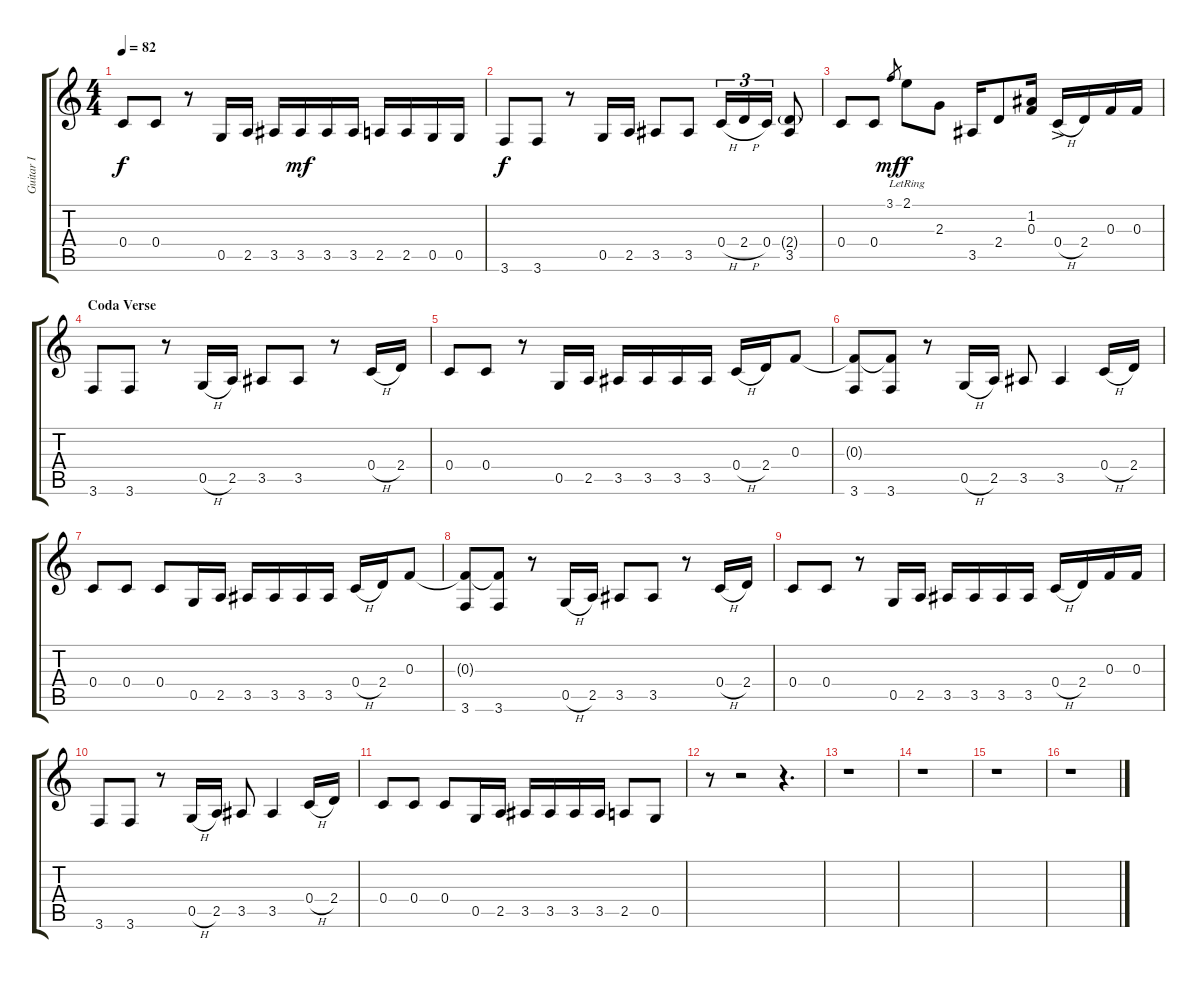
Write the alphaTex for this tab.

\track ("Guitar I" "Guitar I") {instrument acousticguitarsteel}
\staff {score tabs}
\tuning (D4 A3 F3 C3 G2 D2) {hide}
\ts (4 4)
\tempo 82
\clef g2
\ks c
0.4.8{dy f} 0.4.8 r.8 0.5.16 2.5.16 3.5.16 3.5.16{dy mf} 3.5.16 3.5.16 2.5.16 2.5.16 0.5.16 0.5.16 |
3.6.8{dy f} 3.6.8 r.8 0.5.16 2.5.16 3.5.8 3.5.8 0.4{h}.16{tu (3 2)} 2.4{h}.16{tu (3 2)} 0.4.16{tu (3 2)} (2.4{g} 3.5).8 |
0.4.8 0.4.8 3.1.8{gr dy mf} 2.1{lr}.8{dy f} 2.3.8 3.5.16 2.4.8 (1.2 0.3).16 0.4{h ac}.16 2.4.16 0.3.16 0.3.16 |
\section ("" "Coda Verse")
3.6.8 3.6.8 r.8 0.5{h}.16 2.5.16 3.5.8 3.5.8 r.8 0.4{h}.16 2.4.16 |
0.4.8 0.4.8 r.8 0.5.16 2.5.16 3.5.16 3.5.16 3.5.16 3.5.16 0.4{h}.16 2.4.16 0.3.8 |
(0.3{t} 3.6).8 (0.3{t} 3.6).8 r.8 0.5{h}.16 2.5.16 3.5.8 3.5.4 0.4{h}.16 2.4.16 |
0.4.8 0.4.8 0.4.8 0.5.16 2.5.16 3.5.16{volume 4} 3.5.16 3.5.16 3.5.16 0.4{h}.16 2.4.16 0.3.8 |
(0.3{t} 3.6).8 (0.3{t} 3.6).8 r.8 0.5{h}.16 2.5.16 3.5.8 3.5.8 r.8 0.4{h}.16 2.4.16 |
0.4.8 0.4.8 r.8 0.5.16 2.5.16 3.5.16 3.5.16 3.5.16 3.5.16 0.4{h}.16 2.4.16 0.3.16 0.3.16 |
3.6.8 3.6.8 r.8 0.5{h}.16 2.5.16 3.5.8 3.5.4 0.4{h}.16 2.4.16 |
0.4.8 0.4.8 0.4.8 0.5.16 2.5.16 3.5.16{volume 0} 3.5.16 3.5.16 3.5.16 2.5.8 0.5.8 |
r.8 r.2 r.4{d} |
r.1 |
r.1 |
r.1 |
r.1
